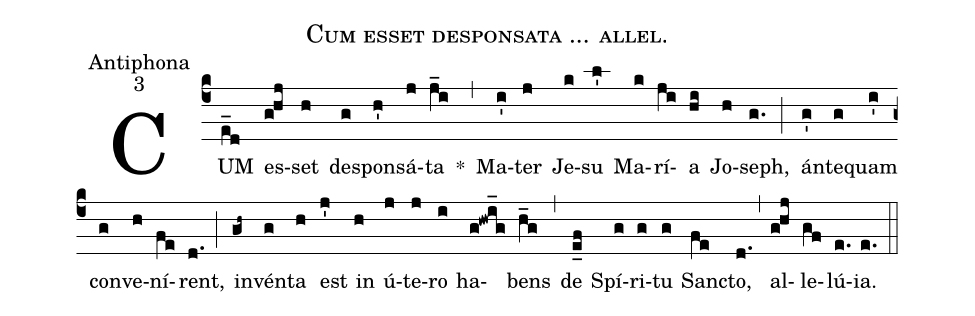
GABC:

name:Cum esset desponsata ... allel.;
office-part:Antiphona;
mode:3;
%%
(c4) CUM(e_d) es(g!hj)set(h) de(g)spon(h')sá(j)ta(j_i) *(,) Ma(i')ter(j) Je(k)su(l') Ma(k)rí(ji)a(hi) Jo(h)seph,(g.) (;) án(g')te(g)quam(i') con(g)ve(h)ní(fe)rent,(d.) (;) in(gh~)vén(g)ta(h) est(j') in(h) ú(j)te(j)ro(i) ha(g!hwi_g)bens(h_g) (,) de(e_f) Spí(g)ri(g)tu(g) San(fe)cto,(d.) (,) al(g!hj)le(gf)lú(e.)ia.(e.) (::)
